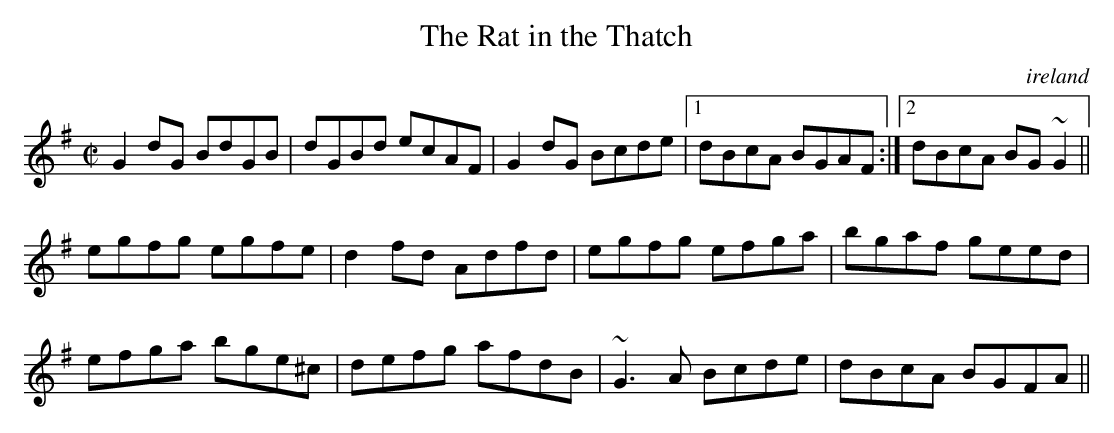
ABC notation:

X:1
T:Rat in the Thatch, The
O:ireland
M:C|
K:G
G2dG BdGB|dGBd ecAF|G2dG Bcde|1 dBcA BGAF:|2 dBcA BG~G2||
egfg egfe|d2fd Adfd|egfg efga|bgaf geed|
efga bge^c|defg afdB|~G3A Bcde|dBcA BGFA||
